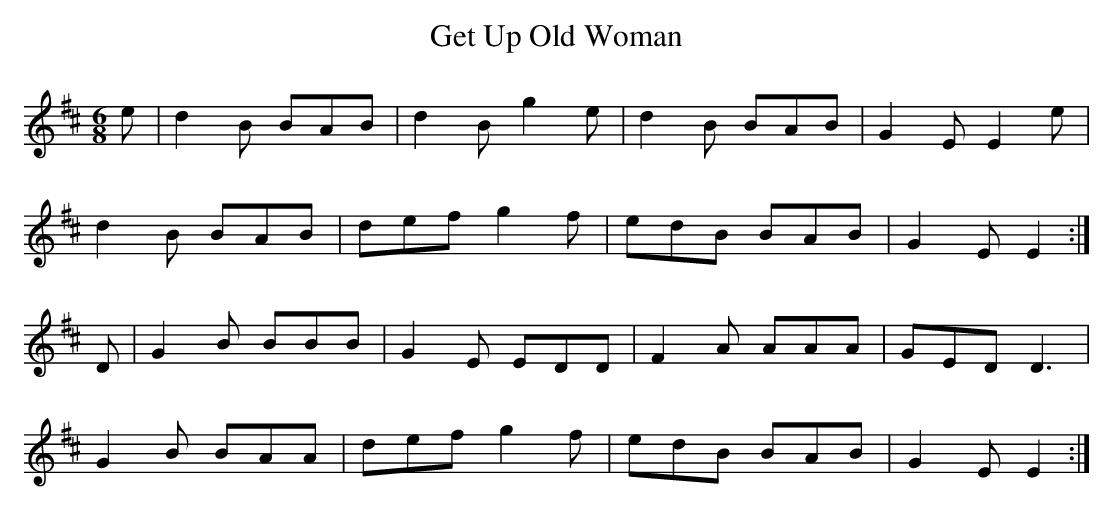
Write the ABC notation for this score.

X:1
T: Get Up Old Woman
L: 1/8
M: 6/8
K: Edor
e|d2B BAB|d2B g2e|d2B BAB|G2E E2e|
d2B BAB|def g2f|edB BAB|G2E E2 :|
D|G2B BBB|G2E EDD|F2A AAA|GED D3|
G2B BAA|def g2f|edB BAB|G2E E2 :|
